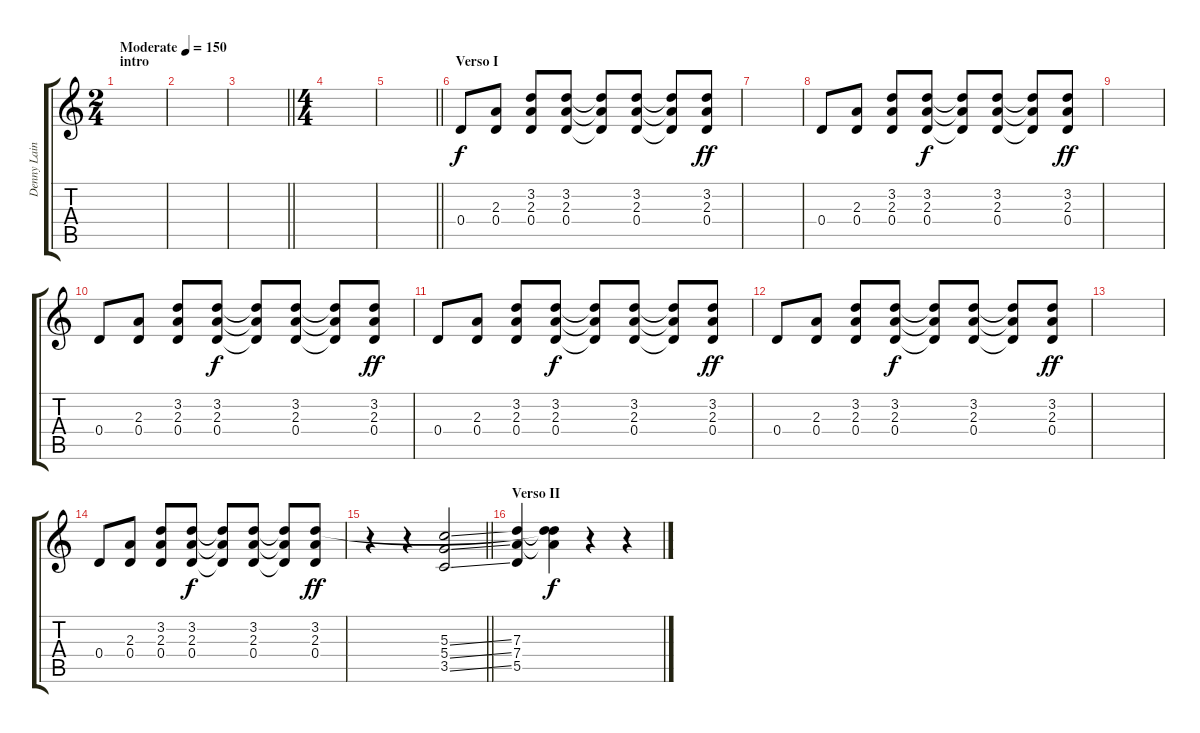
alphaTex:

\track ("Denny Laine" "Denny Lain") {instrument acousticguitarsteel}
\staff {score tabs}
\tuning (E4 B3 G3 D3 A2 E2) {hide}
\ts (2 4)
\section ("" "intro")
\tempo (150 "Moderate")
\clef g2
\ks c
|
|
\barLineRight lightlight
|
\ts (4 4)
\section ("" "")
|
\barLineRight lightlight
|
\section ("" "Verso I")
0.4.8 (2.3 0.4).8 (3.2 2.3 0.4).8 (3.2 2.3 0.4).8{dy f} (3.2{t} 2.3{t} 0.4{t}).8 (3.2 2.3 0.4).8 (3.2{t} 2.3{t} 0.4{t}).8 (3.2 2.3 0.4).8{dy ff} |
|
0.4.8 (2.3 0.4).8 (3.2 2.3 0.4).8 (3.2 2.3 0.4).8{dy f} (3.2{t} 2.3{t} 0.4{t}).8 (3.2 2.3 0.4).8 (3.2{t} 2.3{t} 0.4{t}).8 (3.2 2.3 0.4).8{dy ff} |
|
0.4.8 (2.3 0.4).8 (3.2 2.3 0.4).8 (3.2 2.3 0.4).8{dy f} (3.2{t} 2.3{t} 0.4{t}).8 (3.2 2.3 0.4).8 (3.2{t} 2.3{t} 0.4{t}).8 (3.2 2.3 0.4).8{dy ff} |
0.4.8 (2.3 0.4).8 (3.2 2.3 0.4).8 (3.2 2.3 0.4).8{dy f} (3.2{t} 2.3{t} 0.4{t}).8 (3.2 2.3 0.4).8 (3.2{t} 2.3{t} 0.4{t}).8 (3.2 2.3 0.4).8{dy ff} |
0.4.8 (2.3 0.4).8 (3.2 2.3 0.4).8 (3.2 2.3 0.4).8{dy f} (3.2{t} 2.3{t} 0.4{t}).8 (3.2 2.3 0.4).8 (3.2{t} 2.3{t} 0.4{t}).8 (3.2 2.3 0.4).8{dy ff} |
|
0.4.8 (2.3 0.4).8 (3.2 2.3 0.4).8 (3.2 2.3 0.4).8{dy f} (3.2{t} 2.3{t} 0.4{t}).8 (3.2 2.3 0.4).8 (3.2{t} 2.3{t} 0.4{t}).8 (3.2 2.3 0.4).8{dy ff} |
\barLineRight lightlight
r.4 r.4 (5.3{ss} 5.4{ss} 3.5{ss}).2 |
\section ("" "Verso II")
(7.3 7.4 5.5).4 (3.2{t} 7.3{t} 7.4{t}).4{dy f} r.4 r.4
